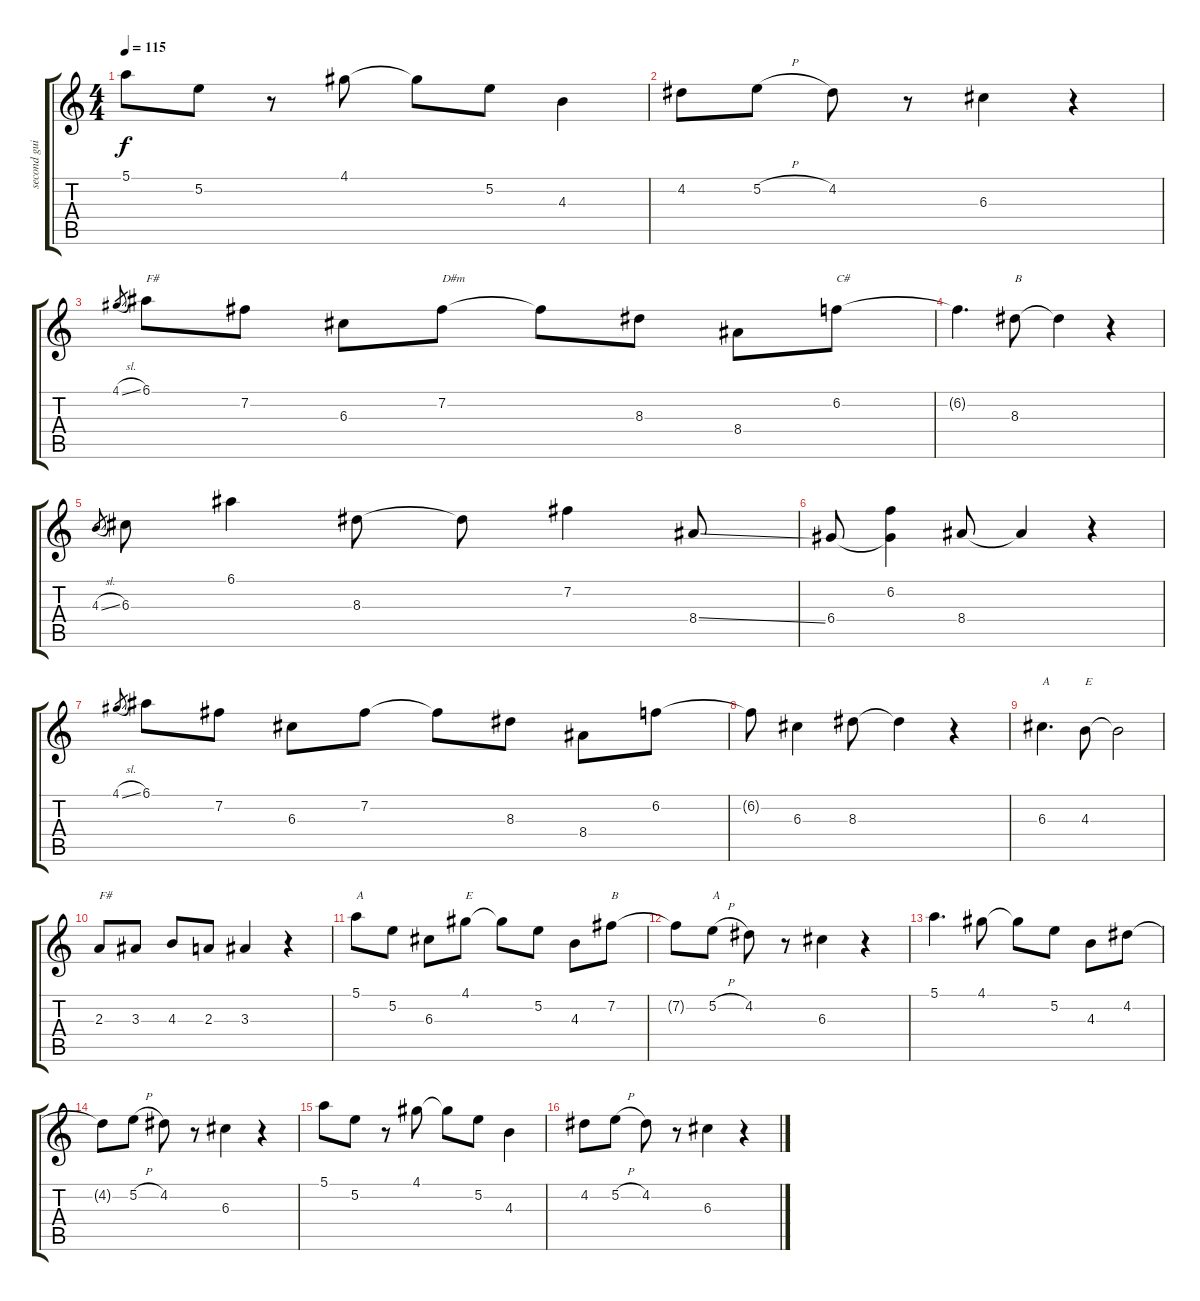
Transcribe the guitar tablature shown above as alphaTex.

\track ("second guitar no capo" "second gui") {instrument acousticguitarnylon}
\staff {score tabs}
\tuning (E4 B3 G3 D3 A2 E2) {hide}
\ts (4 4)
\tempo 115
\clef g2
\ks c
5.1.8{dy f} 5.2.8 r.8 4.1.8 4.1{t}.8 5.2.8 4.3.4 |
4.2.8 5.2{h}.8 4.2.8 r.8 6.3.4 r.4 |
4.1{sl}.8{gr} 6.1.8{txt "F#"} 7.2.8 6.3.8 7.2.8{txt "D#m"} 7.2{t}.8 8.3.8 8.4.8 6.2.8{txt "C#"} |
6.2{t}.4{d} 8.3.8{txt "B"} 8.3{t}.4 r.4 |
4.3{sl}.8{gr} 6.3.8 6.1.4 8.3.8 8.3{t}.8 7.2.4 8.4{ss}.8 |
6.4.8 (6.2 6.4{t}).4 8.4.8 8.4{t}.4 r.4 |
4.1{sl}.8{gr} 6.1.8 7.2.8 6.3.8 7.2.8 7.2{t}.8 8.3.8 8.4.8 6.2.8 |
6.2{t}.8 6.3.4 8.3.8 8.3{t}.4 r.4 |
6.3.4{d txt "A"} 4.3.8{txt "E"} 4.3{t}.2 |
2.3.8{txt "F#"} 3.3.8 4.3.8 2.3.8 3.3.4 r.4 |
5.1.8{txt "A"} 5.2.8 6.3.8 4.1.8{txt "E"} 4.1{t}.8 5.2.8 4.3.8 7.2.8{txt "B"} |
7.2{t}.8 5.2{h}.8{txt "A"} 4.2.8 r.8 6.3.4 r.4 |
5.1.4{d} 4.1.8 4.1{t}.8 5.2.8 4.3.8 4.2.8 |
4.2{t}.8 5.2{h}.8 4.2.8 r.8 6.3.4 r.4 |
5.1.8 5.2.8 r.8 4.1.8 4.1{t}.8 5.2.8 4.3.4 |
4.2.8 5.2{h}.8 4.2.8 r.8 6.3.4 r.4
